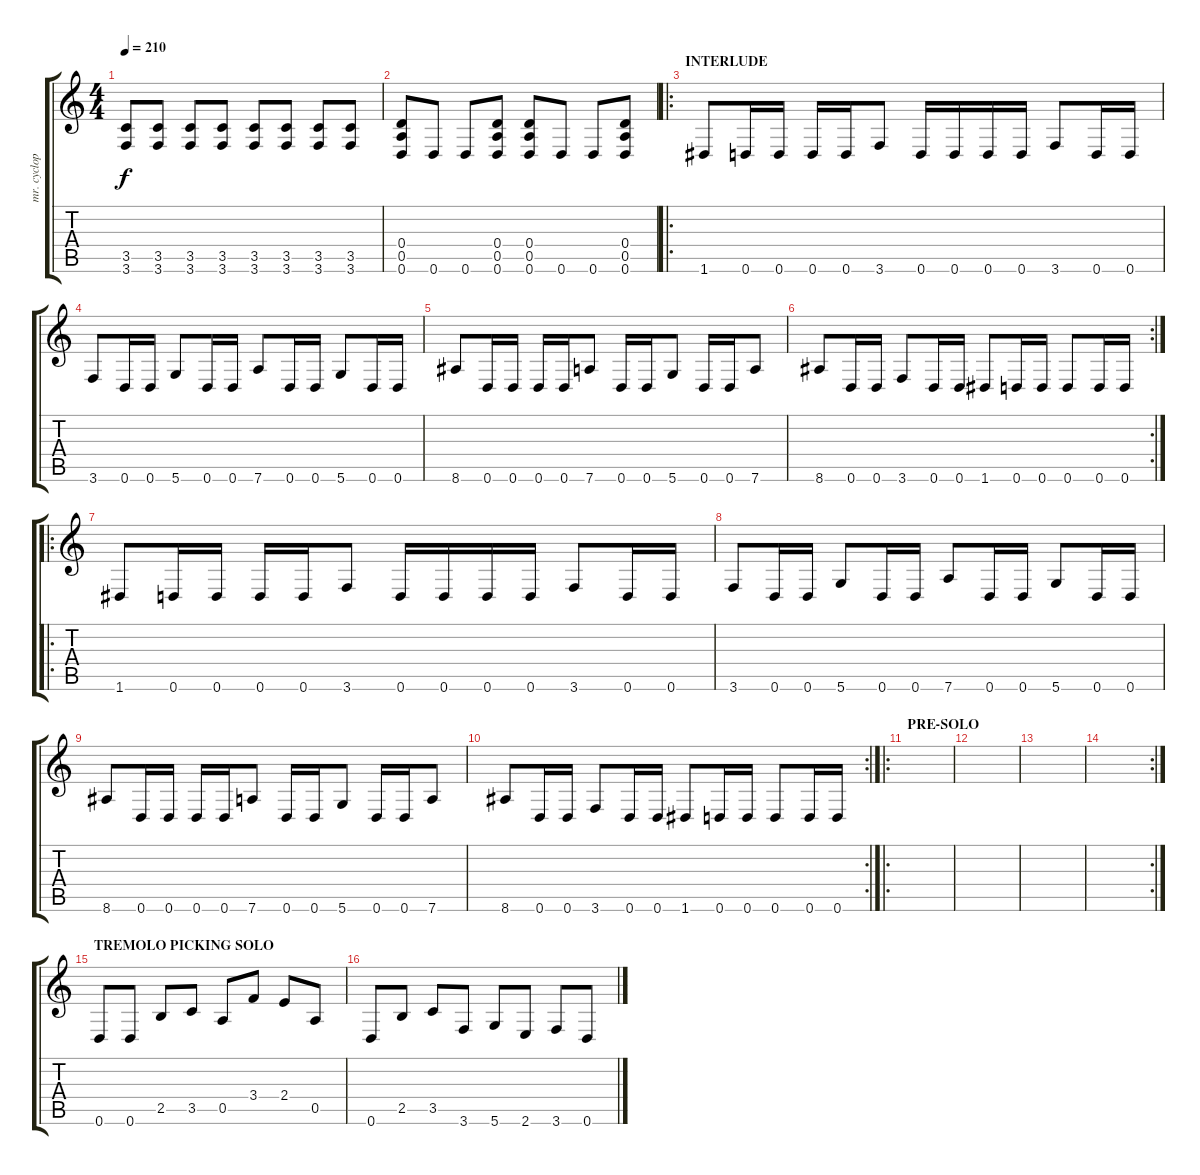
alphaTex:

\track ("mr. cyclop" "mr. cyclop") {instrument distortionguitar}
\staff {score tabs}
\tuning (E4 B3 G3 D3 A2 D2) {hide}
\ts (4 4)
\tempo 210
\clef g2
\ks c
(3.5 3.6).8{dy f} (3.5 3.6).8 (3.5 3.6).8 (3.5 3.6).8 (3.5 3.6).8 (3.5 3.6).8 (3.5 3.6).8 (3.5 3.6).8 |
(0.4 0.5 0.6).8 0.6.8 0.6.8 (0.4 0.5 0.6).8 (0.4 0.5 0.6).8 0.6.8 0.6.8 (0.4 0.5 0.6).8 |
\ro
\section ("" "INTERLUDE")
1.6.8 0.6.16 0.6.16 0.6.16 0.6.16 3.6.8 0.6.16 0.6.16 0.6.16 0.6.16 3.6.8 0.6.16 0.6.16 |
3.6.8 0.6.16 0.6.16 5.6.8 0.6.16 0.6.16 7.6.8 0.6.16 0.6.16 5.6.8 0.6.16 0.6.16 |
8.6.8 0.6.16 0.6.16 0.6.16 0.6.16 7.6.8 0.6.16 0.6.16 5.6.8 0.6.16 0.6.16 7.6.8 |
\rc 2
8.6.8 0.6.16 0.6.16 3.6.8 0.6.16 0.6.16 1.6.8 0.6.16 0.6.16 0.6.8 0.6.16 0.6.16 |
\ro
1.6.8 0.6.16 0.6.16 0.6.16 0.6.16 3.6.8 0.6.16 0.6.16 0.6.16 0.6.16 3.6.8 0.6.16 0.6.16 |
3.6.8 0.6.16 0.6.16 5.6.8 0.6.16 0.6.16 7.6.8 0.6.16 0.6.16 5.6.8 0.6.16 0.6.16 |
8.6.8 0.6.16 0.6.16 0.6.16 0.6.16 7.6.8 0.6.16 0.6.16 5.6.8 0.6.16 0.6.16 7.6.8 |
\rc 2
8.6.8 0.6.16 0.6.16 3.6.8 0.6.16 0.6.16 1.6.8 0.6.16 0.6.16 0.6.8 0.6.16 0.6.16 |
\ro
\section ("" "PRE-SOLO")
|
|
|
\rc 2
|
\section ("" "TREMOLO PICKING SOLO")
0.6.8{volume 14 instrument distortionguitar} 0.6.8 2.5.8 3.5.8 0.5.8 3.4.8 2.4.8 0.5.8 |
0.6.8 2.5.8 3.5.8 3.6.8 5.6.8 2.6.8 3.6.8 0.6.8
